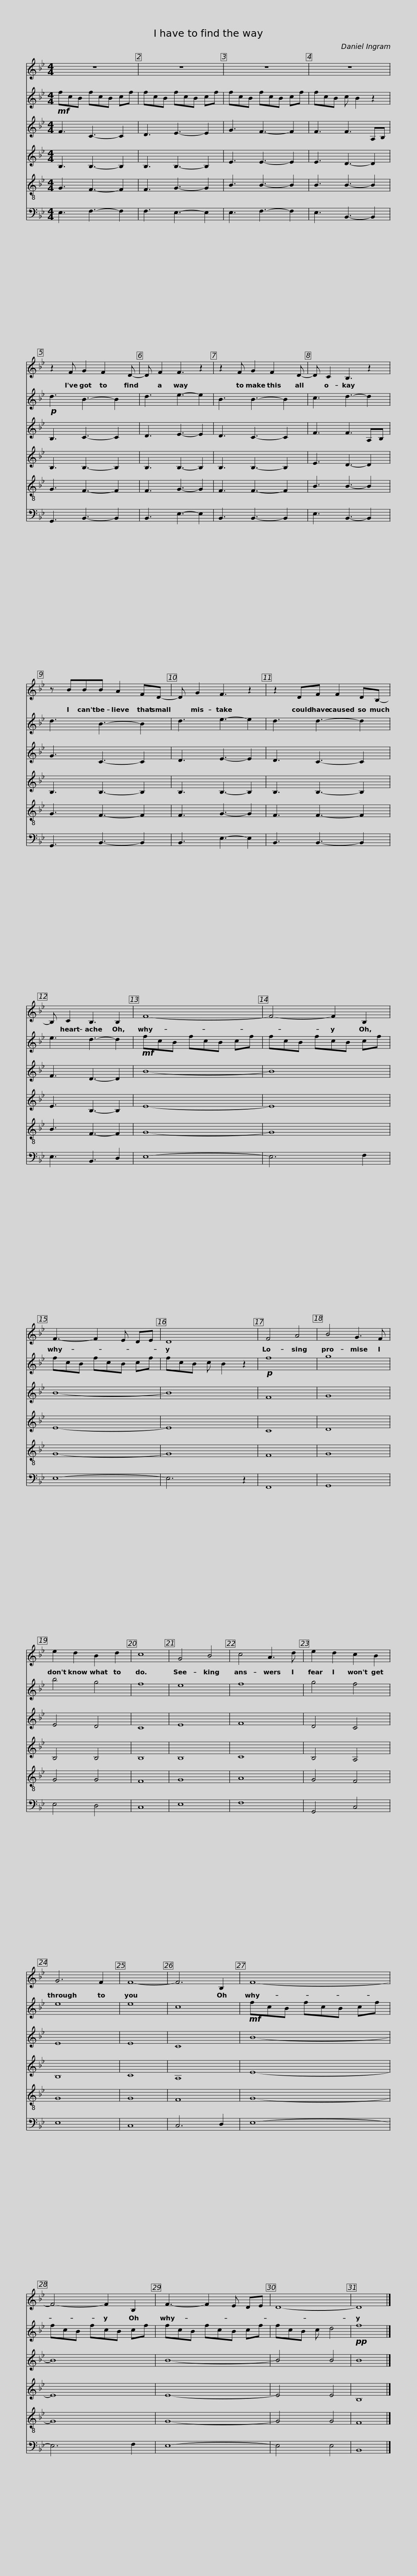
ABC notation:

X:1
%%score 1 2 3 4 5 6
L:1/8
M:4/4
I:linebreak $
K:Bb
V:1 treble
V:2 treble
V:3 treble
V:4 treble
V:5 treble-8
V:6 bass
V:1
 z8 | z8 | z8 | z8 | z2 F G2 F2 D- |$ %5
 D F2 F3 z2 | z2 F G2 F2 D- | D C2 B,3 z2 | z BBB A2 FD- | D G2 F3 z2 |$ %10
 z2 DF F2 DB,- | B, C2 B,3 B,2 | F8- |$ F4- F2 B,2 | F3- F2 E DE | %15
 D8 | F4 A4 | B4 G3 F | e2 d2 B2 d2 |$ c8 | %20
 G4 B4 | c4 A3 d | e2 d2 c2 B2 | G6 F2 | F8- | %25
 F6 B,2 | F8- |$ F4- F2 B,2 | F3- F2 E DE | D8- | %30
 D8 |] %31
V:2
!mf! fcB fcB cf | fcB fcB cf | fcB fcB cf | fcB c B2 z2 |!p! d3 B3- B2 |$ %5
 d3 e3- e2 | B3 B3- B2 | c3 d3- d2 | d3 B3- B2 | d3 e3- e2 |$ %10
 d3 d3- d2 | e3 d3- d2 |!mf! fcB fcB cf |$ fcB fcB cf | fcB fcB cf | %15
 fcB c B2 z2 |!p! f8 | g8 | b4 g4 |$ f8 | %20
 e8 | f8 | g4 f4 | e8 | e8 | %25
 c8 |!mf! fcB fcB cf |$ fcB fcB cf | fcB fcB cf | fcB c d4 | %30
!pp! f8 |] %31
V:3
 F3 C3- C2 | D3 E3- E2 | G3 F3- F2 | F3 F3 A,B, | B,3 C3- C2 |$ %5
 D3 E3- E2 | D3 C3- C2 | F3 F3 A,B, | G3 C3- C2 | D3 E3- E2 |$ %10
 D3 C3- C2 | F3 D3- D2 | B8- |$ B8 | B8- | %15
 B8 | F8 | G8 | E4 D4 |$ C8 | %20
 E8 | F8 | D4 C4 | E8 | E8 | %25
 C8 | B8- |$ B8 | B8- | B4 B4 | %30
 B8 |] %31
V:4
 B,3 B,3- B,2 | B,3 B,3- B,2 | E3 E3- E2 | E3 D3- D2 | B,3 B,3- B,2 |$ %5
 B,3 B,3- B,2 | B,3 B,3- B,2 | E3 D3- D2 | B,3 B,3- B,2 | B,3 B,3- B,2 |$ %10
 B,3 B,3- B,2 | E3 B,3- B,2 | E8- |$ E8 | E8- | %15
 E8 | C8 | D8 | B,4 B,4 |$ B,8 | %20
 B,8 | C8 | B,4 A,4 | B,8 | C8 | %25
 A,8 | E8- |$ E8 | E8- | E4 E4 | %30
 B,8 |] %31
V:5
 G3 F3- F2 | F3 G3- G2 | B3 B3- B2 | B3 B3- B2 | G3 F3- F2 |$ %5
 F3 G3- G2 | F3 F3- F2 | B3 B3- B2 | G3 F3- F2 | F3 G3- G2 |$ %10
 F3 F3- F2 | B3 F3- F2 | G8- |$ G8 | G8- | %15
 G8 | F8 | G8 | G4 G4 |$ F8 | %20
 G8 | A8 | G4 F4 | G8 | G8 | %25
 F8 | G8- |$ G8 | G8- | G4 G4 | %30
 F8 |] %31
V:6
 E,3 F,3- F,2 | F,3 E,3- E,2 | E,3 F,3- F,2 | E,3 B,,3- B,,2 | G,,3 B,,3- B,,2 |$ %5
 B,,3 E,3- E,2 | B,,3 B,,3- B,,2 | E,3 B,,3- B,,2 | G,,3 B,,3- B,,2 | B,,3 E,3- E,2 |$ %10
 B,,3 B,,3- B,,2 | E,3 B,,3 D,2 | E,8- |$ E,6 F,2 | E,8- | %15
 E,6 z2 | F,,8 | G,,8 | E,4 D,4 |$ C,8 | %20
 E,8 | F,8 | G,,4 C,4 | E,8 | C,8 | %25
 C,6 D,2 | E,8- |$ E,6 F,2 | E,8- | E,4 E,4 | %30
 B,,8 |] %31
